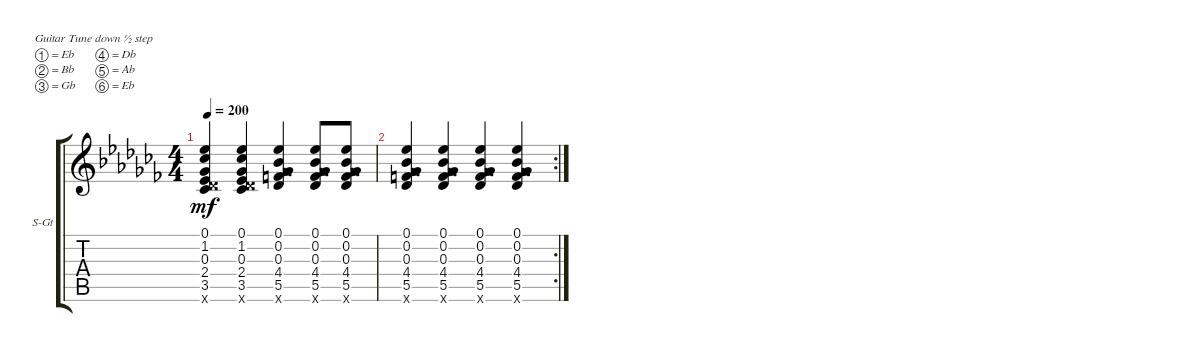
\defaultSystemsLayout 4
\bracketExtendMode groupsimilarinstruments
\firstSystemTrackNameOrientation horizontal
\otherSystemsTrackNameOrientation horizontal
\track ("Steel Guitar" "S-Gt") {instrument acousticguitarsteel}
\staff {score tabs}
\tuning (Eb4 Bb3 Gb3 Db3 Ab2 Eb2)
\ts (4 4)
\tempo 200
\clef g2
\ks cb
(10.6{x} 3.5 2.4 0.3 1.2 0.1).4{dy mf} (10.6{x} 3.5 2.4 0.3 1.2 0.1).4 (5.5 4.4 15.6{x} 0.3 0.2 0.1).4 (5.5 4.4 15.6{x} 0.3 0.2 0.1).8 (5.5 4.4 15.6{x} 0.3 0.2 0.1).8 |
\rc 2
(5.5 4.4 15.6{x} 0.3 0.2 0.1).4 (5.5 4.4 15.6{x} 0.3 0.2 0.1).4 (5.5 4.4 15.6{x} 0.3 0.2 0.1).4 (5.5 4.4 15.6{x} 0.3 0.2 0.1).4
